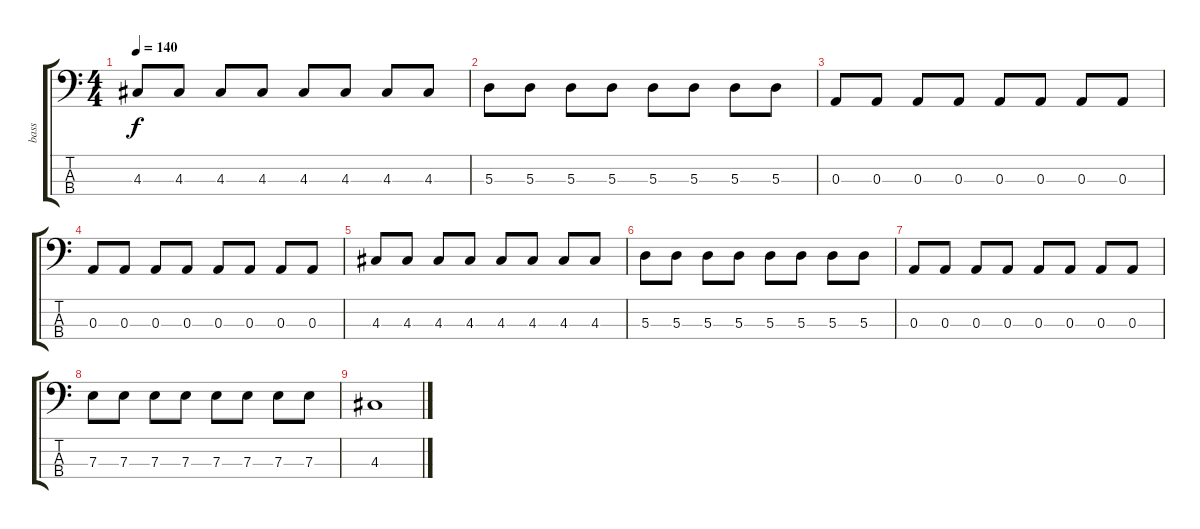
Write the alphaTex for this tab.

\track ("bass" "bass") {instrument electricbassfinger}
\staff {score tabs}
\tuning (G2 D2 A1 E1) {hide}
\ts (4 4)
\tempo 140
\clef f4
\ks c
4.3.8{dy f} 4.3.8 4.3.8 4.3.8 4.3.8 4.3.8 4.3.8 4.3.8 |
5.3.8 5.3.8 5.3.8 5.3.8 5.3.8 5.3.8 5.3.8 5.3.8 |
0.3.8 0.3.8 0.3.8 0.3.8 0.3.8 0.3.8 0.3.8 0.3.8 |
0.3.8 0.3.8 0.3.8 0.3.8 0.3.8 0.3.8 0.3.8 0.3.8 |
4.3.8 4.3.8 4.3.8 4.3.8 4.3.8 4.3.8 4.3.8 4.3.8 |
5.3.8 5.3.8 5.3.8 5.3.8 5.3.8 5.3.8 5.3.8 5.3.8 |
0.3.8 0.3.8 0.3.8 0.3.8 0.3.8 0.3.8 0.3.8 0.3.8 |
7.3.8 7.3.8 7.3.8 7.3.8 7.3.8 7.3.8 7.3.8 7.3.8 |
4.3.1
